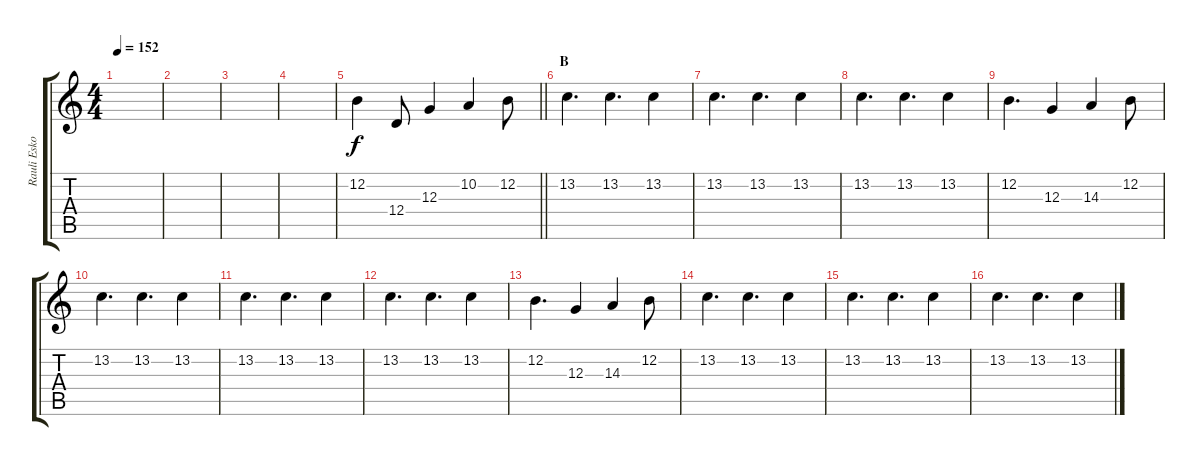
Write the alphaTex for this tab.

\track ("Rauli Eskolin" "Rauli Esko") {instrument acousticgrandpiano}
\staff {score tabs}
\tuning (E4 B3 G3 D3 A2 E2) {hide}
\ts (4 4)
\tempo 152
\clef g2
\ks aminor
|
|
|
|
\barLineRight lightlight
12.2.4 12.4.8 12.3.4 10.2.4 12.2.8 |
\section ("" "B")
13.2.4{d} 13.2.4{d} 13.2.4 |
13.2.4{d} 13.2.4{d} 13.2.4 |
13.2.4{d} 13.2.4{d} 13.2.4 |
12.2.4{d} 12.3.4 14.3.4 12.2.8 |
13.2.4{d} 13.2.4{d} 13.2.4 |
13.2.4{d} 13.2.4{d} 13.2.4 |
13.2.4{d} 13.2.4{d} 13.2.4 |
12.2.4{d} 12.3.4 14.3.4 12.2.8 |
13.2.4{d} 13.2.4{d} 13.2.4 |
13.2.4{d} 13.2.4{d} 13.2.4 |
13.2.4{d} 13.2.4{d} 13.2.4
